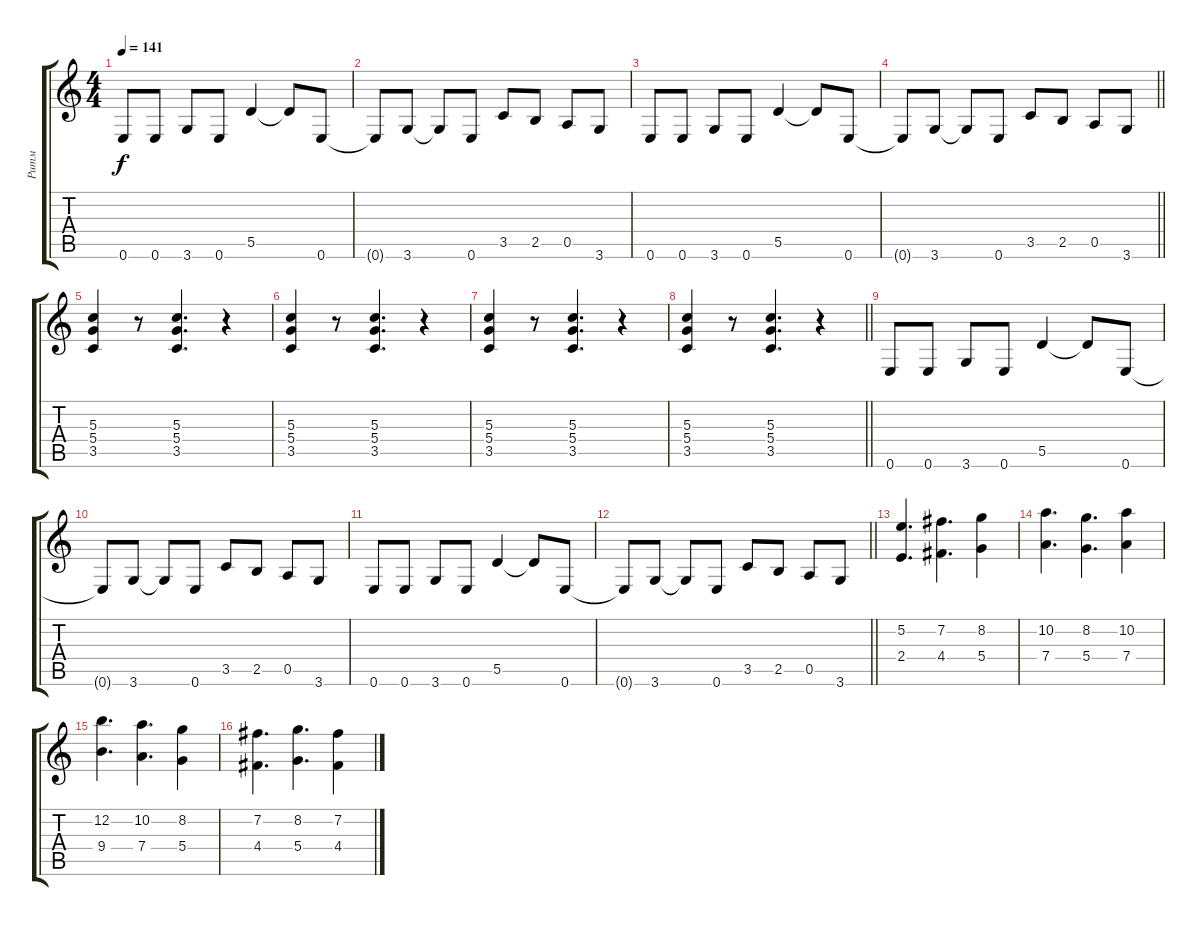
\track ("Ритм" "Ритм") {instrument distortionguitar}
\staff {score tabs}
\tuning (E4 B3 G3 D3 A2 E2) {hide}
\ts (4 4)
\tempo 141
\clef g2
\ks c
0.6.8{dy f} 0.6.8 3.6.8 0.6.8 5.5.4 5.5{t}.8 0.6.8 |
0.6{t}.8 3.6.8 3.6{t}.8 0.6.8 3.5.8 2.5.8 0.5.8 3.6.8 |
0.6.8 0.6.8 3.6.8 0.6.8 5.5.4 5.5{t}.8 0.6.8 |
\barLineRight lightlight
0.6{t}.8 3.6.8 3.6{t}.8 0.6.8 3.5.8 2.5.8 0.5.8 3.6.8 |
(5.3 5.4 3.5).4 r.8 (5.3 5.4 3.5).4{d} r.4 |
(5.3 5.4 3.5).4 r.8 (5.3 5.4 3.5).4{d} r.4 |
(5.3 5.4 3.5).4 r.8 (5.3 5.4 3.5).4{d} r.4 |
\barLineRight lightlight
(5.3 5.4 3.5).4 r.8 (5.3 5.4 3.5).4{d} r.4 |
0.6.8 0.6.8 3.6.8 0.6.8 5.5.4 5.5{t}.8 0.6.8 |
0.6{t}.8 3.6.8 3.6{t}.8 0.6.8 3.5.8 2.5.8 0.5.8 3.6.8 |
0.6.8 0.6.8 3.6.8 0.6.8 5.5.4 5.5{t}.8 0.6.8 |
\barLineRight lightlight
0.6{t}.8 3.6.8 3.6{t}.8 0.6.8 3.5.8 2.5.8 0.5.8 3.6.8 |
(5.2 2.4).4{d} (7.2 4.4).4{d} (8.2 5.4).4 |
(10.2 7.4).4{d} (8.2 5.4).4{d} (10.2 7.4).4 |
(12.2 9.4).4{d} (10.2 7.4).4{d} (8.2 5.4).4 |
(7.2 4.4).4{d} (8.2 5.4).4{d} (7.2 4.4).4
